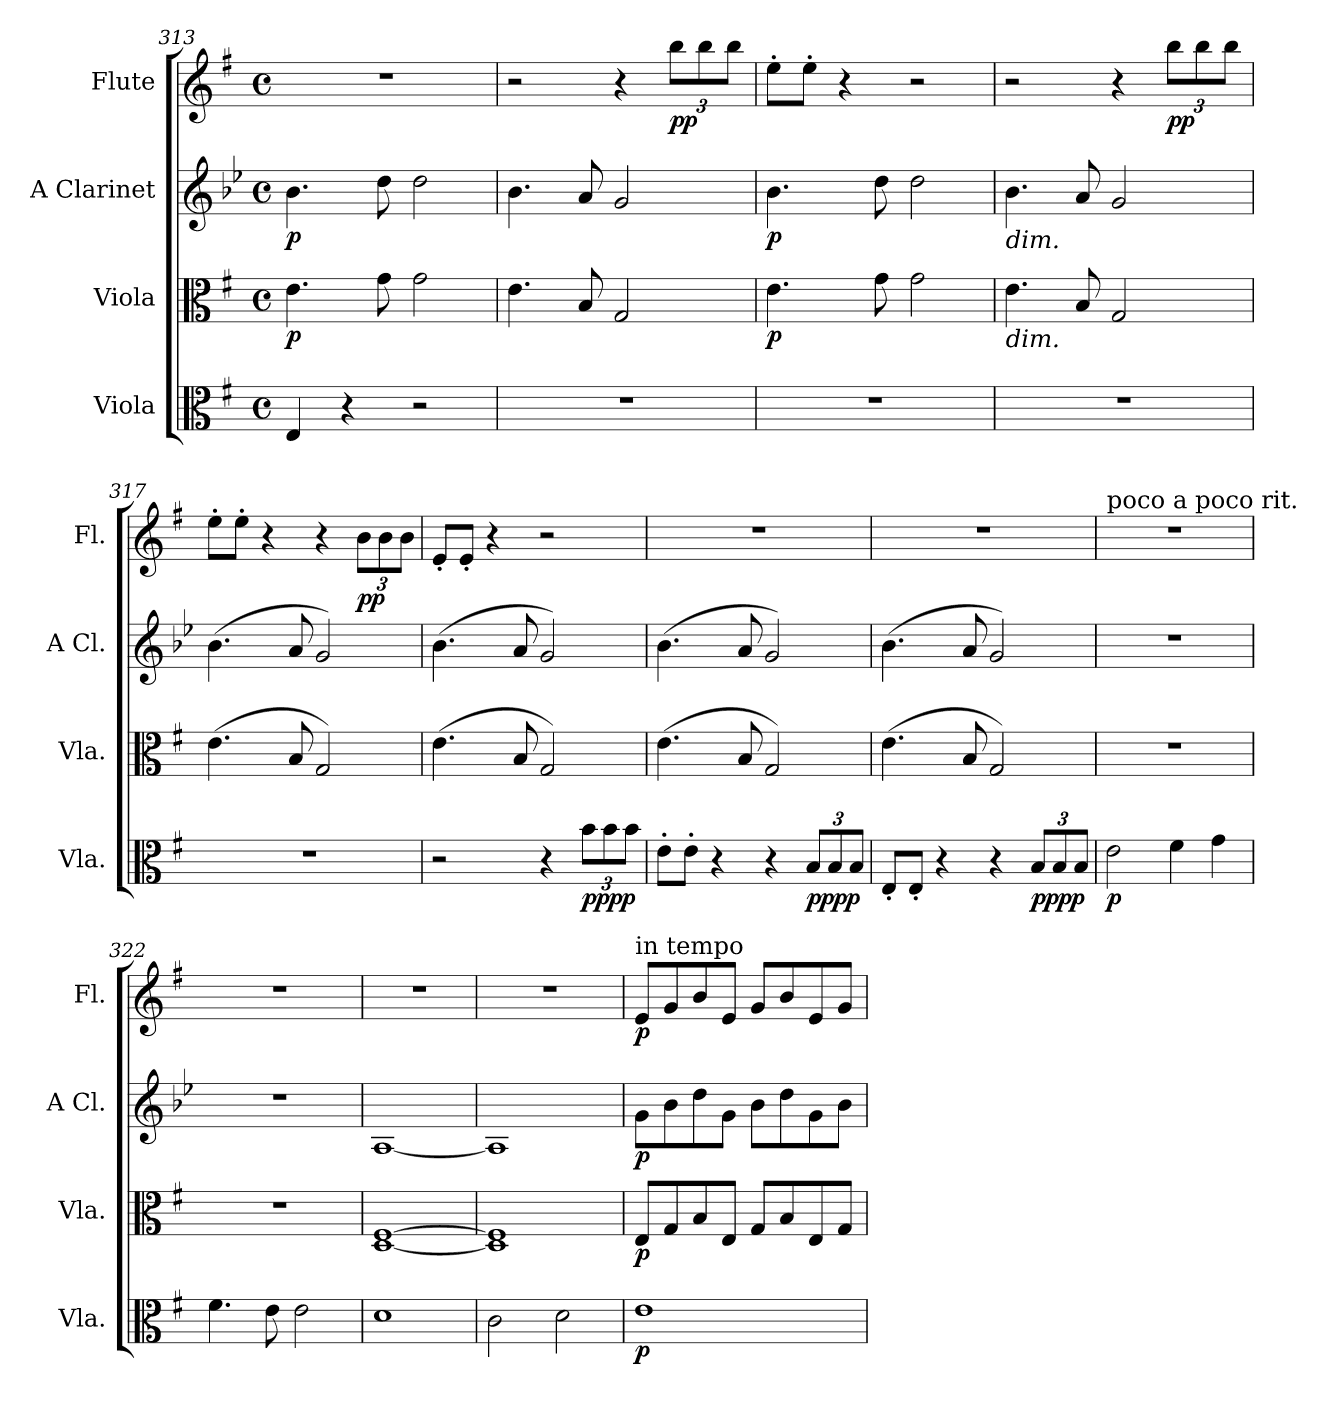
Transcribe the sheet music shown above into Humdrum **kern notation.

**kern	**dynam	**kern	**dynam	**kern	**dynam	**kern	**dynam
*part4	*part4	*part3	*part3	*part2	*part2	*part1	*part1
*staff4	*staff4	*staff3	*staff3	*staff2	*staff2	*staff1	*staff1
*I"Viola	*	*I"Viola	*	*I"A Clarinet	*	*I"Flute	*
*I'Vla.	*	*I'Vla.	*	*I'A Cl.	*	*I'Fl.	*
*clefC3	*	*clefC3	*	*clefG2	*	*clefG2	*
*	*	*	*	*ITrd2c3	*	*	*
*k[f#]	*	*k[f#]	*	*k[f#]	*	*k[f#]	*
*M4/4	*	*M4/4	*	*M4/4	*	*M4/4	*
*met(c)	*	*met(c)	*	*met(c)	*	*met(c)	*
*MM110	*	*MM110	*	*MM110	*	*MM110	*
=313	=313	=313	=313	=313	=313	=313	=313
!	!	!	!LO:DY:b	!	!LO:DY:b	!	!
4E/	.	4.e\	p	4.g\	p	1r	.
4r	.	.	.	.	.	.	.
.	.	8g\	.	8b\	.	.	.
2r	.	2g\	.	2b\	.	.	.
=314	=314	=314	=314	=314	=314	=314	=314
1r	.	4.e\	.	4.g\	.	2r	.
.	.	8B/	.	8f#/	.	.	.
.	.	2G/	.	2e/	.	4r	.
*	*	*	*	*	*	*Xbrackettup	*
!	!	!	!	!	!	!	!LO:DY:b
.	.	.	.	.	.	12bb\L	pp
.	.	.	.	.	.	12bb\	.
.	.	.	.	.	.	12bb\J	.
=315	=315	=315	=315	=315	=315	=315	=315
!	!	!	!LO:DY:b	!	!LO:DY:b	!	!
1r	.	4.e\	p	4.g\	p	8ee'\L	.
.	.	.	.	.	.	8ee'\J	.
.	.	.	.	.	.	4r	.
.	.	8g\	.	8b\	.	.	.
.	.	2g\	.	2b\	.	2r	.
=316	=316	=316	=316	=316	=316	=316	=316
!	!	!	!	!LO:TX:b:i:t=dim.	!	!	!
!	!	!LO:TX:b:i:t=dim.	!	!	!	!	!
1r	.	4.e\	.	4.g\	.	2r	.
.	.	8B/	.	8f#/	.	.	.
.	.	2G/	.	2e/	.	4r	.
!	!	!	!	!	!	!	!LO:DY:b
.	.	.	.	.	.	12bb\L	pp
.	.	.	.	.	.	12bb\	.
.	.	.	.	.	.	12bb\J	.
!!LO:PB:g=z
=317	=317	=317	=317	=317	=317	=317	=317
1r	.	(>4.e\	.	(<4.g\	.	8ee'\L	.
.	.	.	.	.	.	8ee'\J	.
.	.	.	.	.	.	4r	.
.	.	8B/	.	8f#/	.	.	.
.	.	2G/)	.	2e/)	.	4r	.
!	!	!	!	!	!	!	!LO:DY:b
.	.	.	.	.	.	12b\L	pp
.	.	.	.	.	.	12b\	.
.	.	.	.	.	.	12b\J	.
=318	=318	=318	=318	=318	=318	=318	=318
2r	.	(>4.e\	.	(<4.g\	.	8e'/L	.
.	.	.	.	.	.	8e'/J	.
.	.	.	.	.	.	4r	.
.	.	8B/	.	8f#/	.	.	.
4r	.	2G/)	.	2e/)	.	2r	.
*Xbrackettup	*	*	*	*	*	*	*
!	!LO:DY:b	!	!	!	!	!	!
!	!LO:DY:n=1:b	!	!	!	!	!	!
12b\L	pp pp	.	.	.	.	.	.
12b\	.	.	.	.	.	.	.
12b\J	.	.	.	.	.	.	.
=319	=319	=319	=319	=319	=319	=319	=319
8e'\L	.	(>4.e\	.	(<4.g\	.	1r	.
8e'\J	.	.	.	.	.	.	.
4r	.	.	.	.	.	.	.
.	.	8B/	.	8f#/	.	.	.
4r	.	2G/)	.	2e/)	.	.	.
!	!LO:DY:b	!	!	!	!	!	!
!	!LO:DY:n=1:b	!	!	!	!	!	!
12B/L	pp pp	.	.	.	.	.	.
12B/	.	.	.	.	.	.	.
12B/J	.	.	.	.	.	.	.
=320	=320	=320	=320	=320	=320	=320	=320
8E'/L	.	(>4.e\	.	(<4.g\	.	1r	.
8E'/J	.	.	.	.	.	.	.
4r	.	.	.	.	.	.	.
.	.	8B/	.	8f#/	.	.	.
4r	.	2G/)	.	2e/)	.	.	.
!	!LO:DY:b	!	!	!	!	!	!
!	!LO:DY:n=1:b	!	!	!	!	!	!
12B/L	pp pp	.	.	.	.	.	.
12B/	.	.	.	.	.	.	.
12B/J	.	.	.	.	.	.	.
=321	=321	=321	=321	=321	=321	=321	=321
*	*	*	*	*	*	*MM80	*
!	!	!	!	!	!	!LO:TX:t=poco a poco rit.	!
!	!LO:DY:b	!	!	!	!	!	!
2e\	p	1r	.	1r	.	1r	.
4f#\	.	.	.	.	.	.	.
4g\	.	.	.	.	.	.	.
=322	=322	=322	=322	=322	=322	=322	=322
4.f#\	.	1r	.	1r	.	1r	.
8e\	.	.	.	.	.	.	.
2e\	.	.	.	.	.	.	.
!!LO:LB:g=z
=323	=323	=323	=323	=323	=323	=323	=323
1d	.	[1D [1F#	.	[1F#	.	1r	.
=324	=324	=324	=324	=324	=324	=324	=324
2c\	.	1D] 1F#]	.	1F#]	.	1r	.
2d\	.	.	.	.	.	.	.
=325	=325	=325	=325	=325	=325	=325	=325
*	*	*	*	*	*	*MM152	*
!	!	!	!	!	!	!LO:TX:t=in tempo	!
!	!LO:DY:b	!	!LO:DY:b	!	!LO:DY:b	!	!LO:DY:b
1e	p	8E/L	p	8e\L	p	8e/L	p
.	.	8G/	.	8g\	.	8g/	.
.	.	8B/	.	8b\	.	8b/	.
.	.	8E/J	.	8e\J	.	8e/J	.
.	.	8G/L	.	8g\L	.	8g/L	.
.	.	8B/	.	8b\	.	8b/	.
.	.	8E/	.	8e\	.	8e/	.
.	.	8G/J	.	8g\J	.	8g/J	.
=	=	=	=	=	=	=	=
*-	*-	*-	*-	*-	*-	*-	*-
